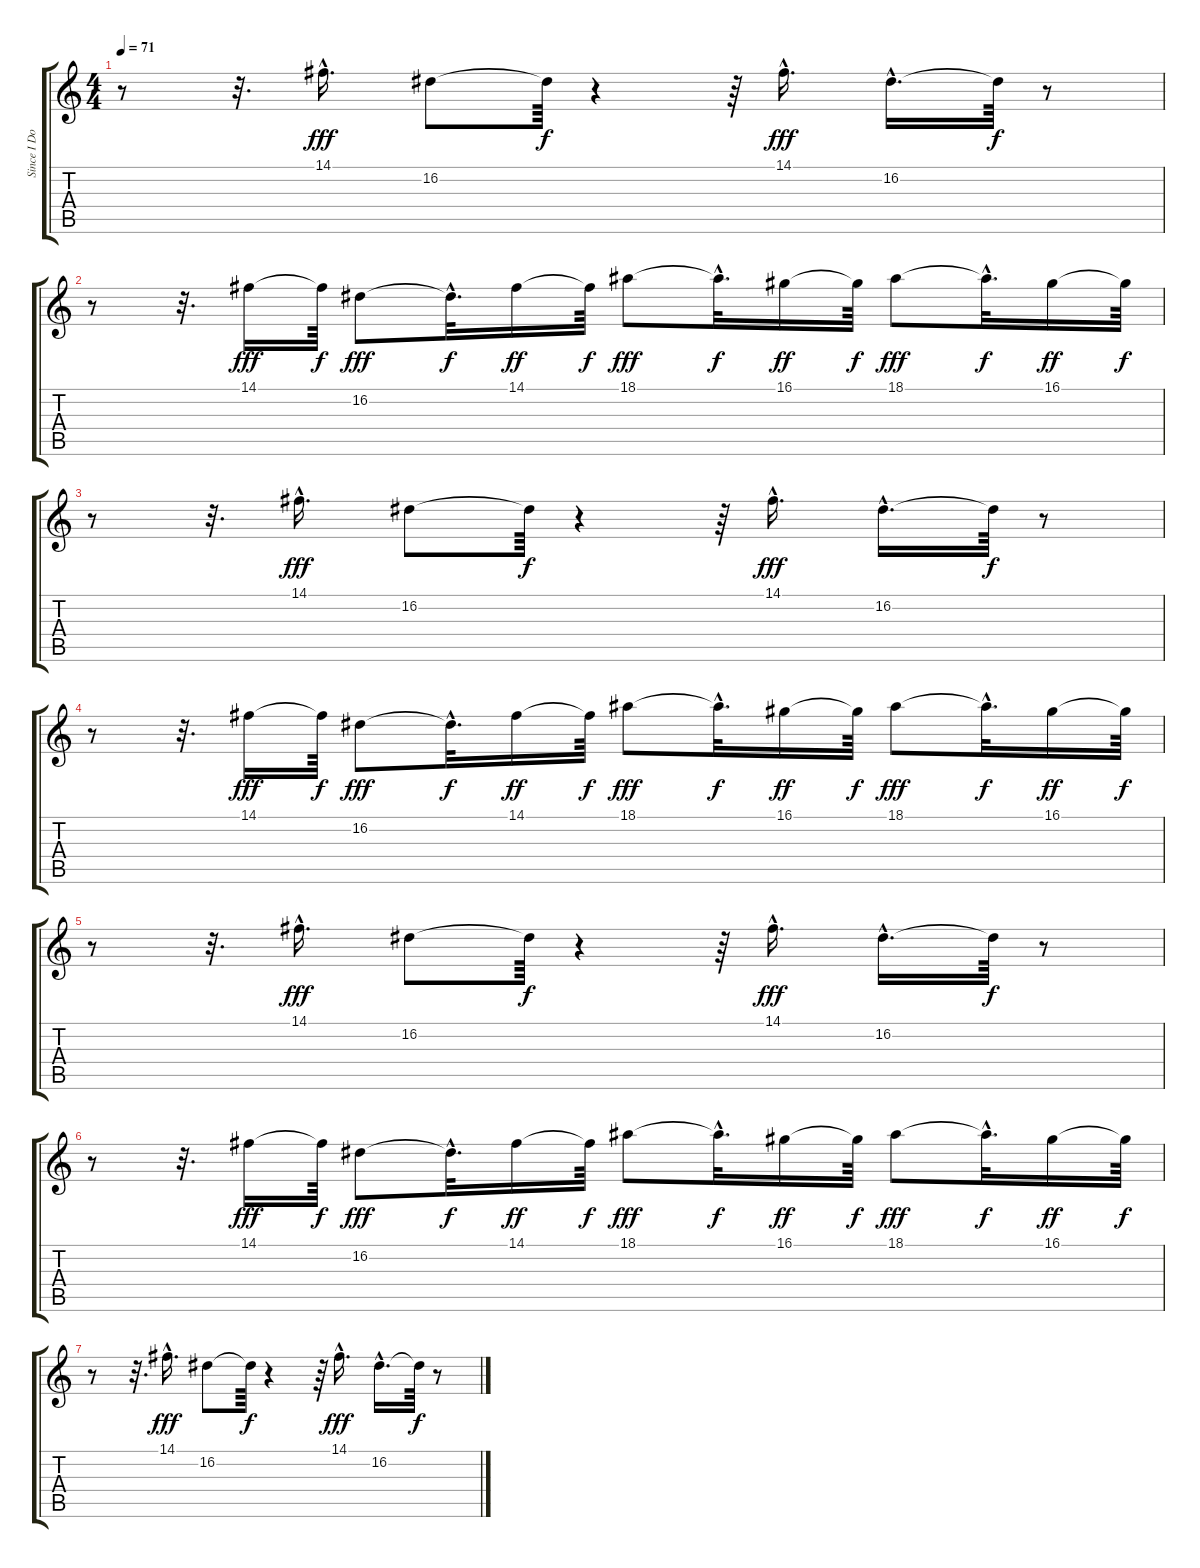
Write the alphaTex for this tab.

\track ("Since I Don't Have Y" "Since I Do") {instrument rockorgan}
\staff {score tabs}
\tuning (E4 B3 G3 D3 A2 E2) {hide}
\ts (4 4)
\tempo 71
\clef g2
\ks c
r.8{dy f} r.32{d} 14.1{hac}.16{d dy fff} 16.2.8 16.2{t}.64{dy f} r.4 r.64 14.1{hac}.16{d dy fff} 16.2{hac}.16{d} 16.2{t}.64{dy f} r.8 |
r.8 r.32{d} 14.1.16{dy fff} 14.1{t}.64{dy f} 16.2.8{dy fff} 16.2{hac t}.32{d dy f} 14.1.16{dy ff} 14.1{t}.64{dy f} 18.1.8{dy fff} 18.1{hac t}.32{d dy f} 16.1.16{dy ff} 16.1{t}.64{dy f} 18.1.8{dy fff} 18.1{hac t}.32{d dy f} 16.1.16{dy ff} 16.1{t}.64{dy f} |
r.8 r.32{d} 14.1{hac}.16{d dy fff} 16.2.8 16.2{t}.64{dy f} r.4 r.64 14.1{hac}.16{d dy fff} 16.2{hac}.16{d} 16.2{t}.64{dy f} r.8 |
r.8 r.32{d} 14.1.16{dy fff} 14.1{t}.64{dy f} 16.2.8{dy fff} 16.2{hac t}.32{d dy f} 14.1.16{dy ff} 14.1{t}.64{dy f} 18.1.8{dy fff} 18.1{hac t}.32{d dy f} 16.1.16{dy ff} 16.1{t}.64{dy f} 18.1.8{dy fff} 18.1{hac t}.32{d dy f} 16.1.16{dy ff} 16.1{t}.64{dy f} |
r.8 r.32{d} 14.1{hac}.16{d dy fff} 16.2.8 16.2{t}.64{dy f} r.4 r.64 14.1{hac}.16{d dy fff} 16.2{hac}.16{d} 16.2{t}.64{dy f} r.8 |
r.8 r.32{d} 14.1.16{dy fff} 14.1{t}.64{dy f} 16.2.8{dy fff} 16.2{hac t}.32{d dy f} 14.1.16{dy ff} 14.1{t}.64{dy f} 18.1.8{dy fff} 18.1{hac t}.32{d dy f} 16.1.16{dy ff} 16.1{t}.64{dy f} 18.1.8{dy fff} 18.1{hac t}.32{d dy f} 16.1.16{dy ff} 16.1{t}.64{dy f} |
r.8 r.32{d} 14.1{hac}.16{d dy fff} 16.2.8 16.2{t}.64{dy f} r.4 r.64 14.1{hac}.16{d dy fff} 16.2{hac}.16{d} 16.2{t}.64{dy f} r.8
